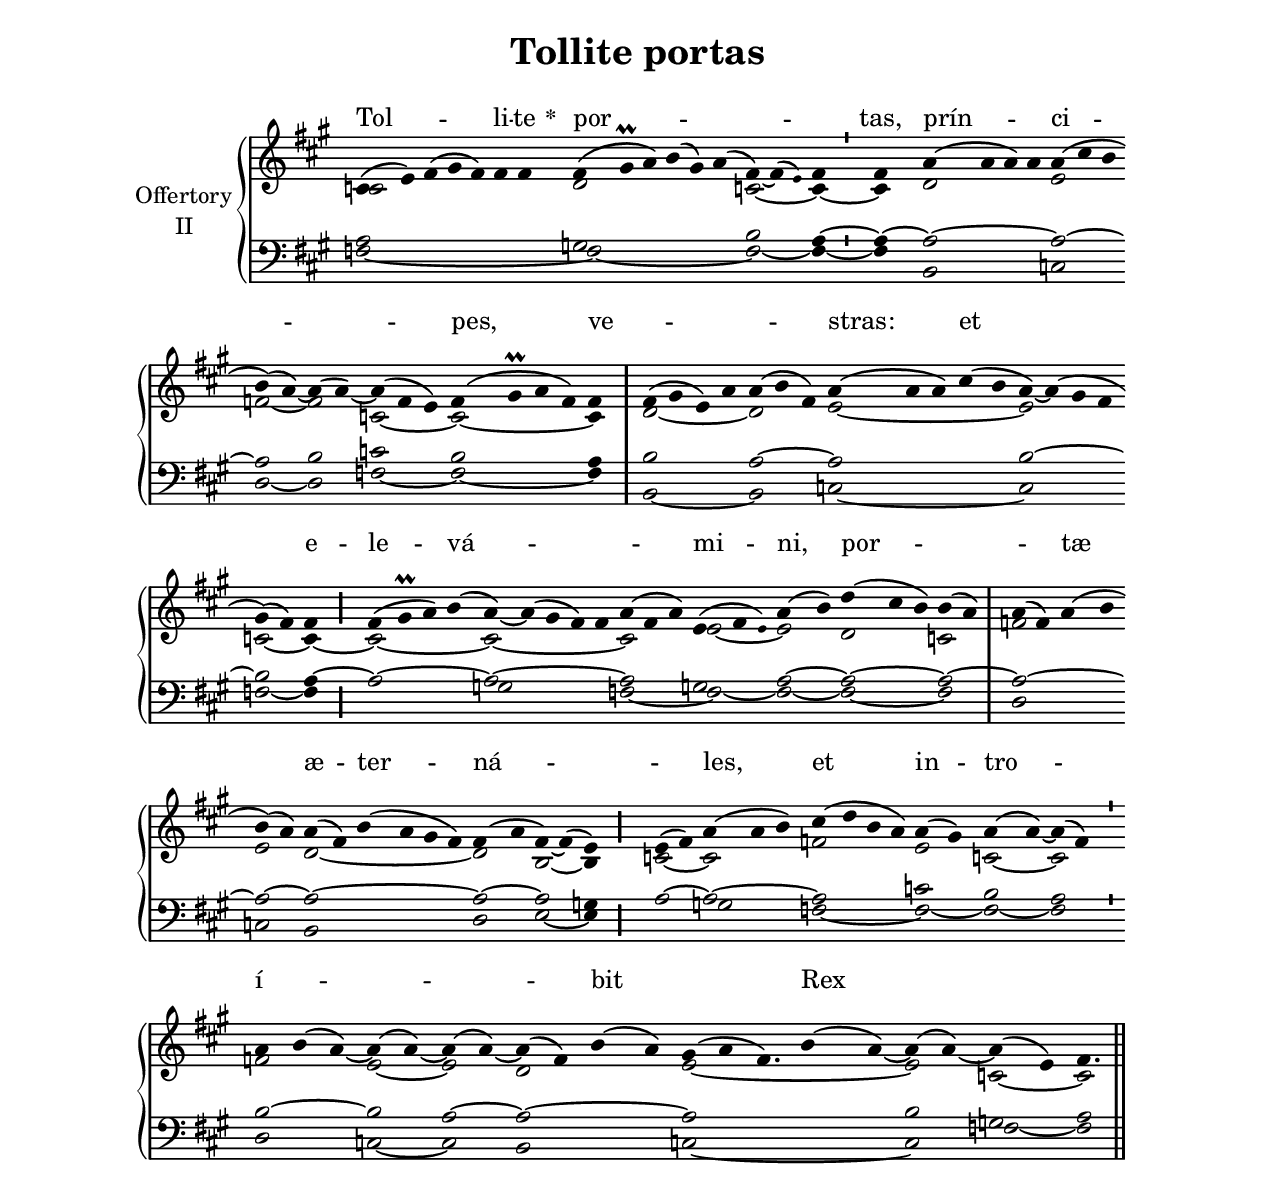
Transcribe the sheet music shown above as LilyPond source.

\version "2.18"
\include "gregorian.ly"
\include "noh2.ily"


%Page reference: page i.47
%(volume.page)

global = {
 \key fis \minor
 \cadenzaOn 
}

\header {
  title = \markup \center-column {"Tollite portas" \vspace #1 }
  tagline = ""
  composer = ""
}

\paper {
 #(include-special-characters)
  oddHeaderMarkup = \markup \fill-line {
    \line {}
    \center-column {
      \on-the-fly #first-page     " "
      \on-the-fly #not-first-page "Tollite portas"
    }
    \line { \on-the-fly #print-page-number-check-first \fromproperty #'page:page-number-string }
  }
  evenHeaderMarkup = \markup \fill-line {
    \line { \on-the-fly #print-page-number-check-first \fromproperty #'page:page-number-string }
    \center-column { "Tollite portas" }
    \line {}
  }
}

chantText = \lyricmode {
Tol -- _ li -- te 
\set stanza = " * " por -- _ _ _ tas, prín -- _ ci -- pes, ve -- _ _ _ stras: 
et e -- le -- vá -- _ _ mi -- ni, 
por -- _ _ tæ æ -- ter -- ná -- _ les, 
et in -- tro -- í -- _ bit _ 
Rex _ gló -- ri -- æ. _ _ _ _ _ _ _ _ _ _ }

chantMusic = {
\tieDown  cis'4 ( e'4) fis'4 ( gis'4 fis'4) fis'4 fis'4  fis'4 ( gis'\prall a'4) b'4 ( gis'4) a'4 ( fis'4) ~ fis'4 ( \once \tweak #'font-size #-4 e' ) fis'4 \divisioMinima
 fis'4 a'4 ( a'4 a'4) a'4 a'4 ( cis''4 b'4 \forceBreak
) b'4 ( a'4) ~ a'4 ( a'4) ~ a'4 ( fis'4 e'4) fis'4 ( gis'\prall a'4 fis'4) fis'4 \divisioMaxima
 fis'4 ( gis'4 e'4) a'4 a'4 ( b'4 fis'4) a'4 ( a'4 a'4) cis''4 ( b'4 a'4) ~ a'4 ( gis'4 fis'4 \forceBreak
) gis'4 ( fis'4) fis'4 \divisioMaior
 fis'4 ( gis'\prall a'4) b'4 ( a'4) ~ a'4 ( gis'4 fis'4) fis'4 a'4 ( fis'4 a'4) e'4 ( fis'4 \once \tweak #'font-size #-4 e' ) a'4 ( b'4) d''4 ( cis''4 b'4) b'4 ( a'4) \divisioMaxima
 a'4 ( fis'4) a'4 ( b'4 \forceBreak
) b'4 ( a'4) a'4 ( fis'4) b'4 ( a'4 gis'4 fis'4) fis'4 ( a'4 fis'4) ~ fis'4 ( e'4) \divisioMaior
 e'4 ( fis'4) a'4 ( a'4 b'4) cis''4 ( d''4 b'4 a'4) a'4 ( gis'4) a'4 ( a'4) ~ a'4 ( fis'4) \divisioMinima \forceBreak

 a'4 b'4 ( a'4) ~ a'4 ( a'4) ~ a'4 ( a'4) ~ a'4 ( fis'4) b'4 ( a'4) gis'4 ( a'4 fis'4.) b'4 ( a'4) ~ a'4 ( a'4) ~ a'4 ( e'4) fis'4. \finalis

}

altoMusic = {
c'2*7/2 d'2*6/2 c'2*3/2 ~ c'4 ~ \divisioMinima
c'4 d'2*4/2 e'2*3/2 f'2 ~ f'2 c'2*3/2 ~ c'2*4/2 ~ c'4 \divisioMaxima
d'2*4/2 ~ d'2*3/2 e'2*5/2 ~ e'2*4/2 c'2 ~ c'4 ~ \divisioMaior
c'2*4/2 ~ c'2*5/2 ~ c'2*3/2 e'2*3/2 ~ e'2 d'2*3/2 c'2 \divisioMaxima
f'2*4/2 e'2 d'2*6/2 ~ d'2 b2 ~ b4 \divisioMaior
c'2 ~ c'2*3/2 f'2*4/2 e'2 c'2 ~ c'2 \divisioMinima
f'2*3/2 e'2 ~ e'2 d'2*4/2 e'2*11/4 ~ e'2 c'2 ~ c'2*3/4 \finalis
}

tenorMusic = {
a2*7/2 g2*6/2 b2*3/2 a4 ~ \divisioMinima
a4 ~ a2*4/2 ~ a2*3/2 ~ a2 b2 c'2*3/2 b2*4/2 a4 \divisioMaxima
b2*4/2 a2*3/2 ~ a2*5/2 b2*4/2 ~ b2 a4 ~ \divisioMaior
a2*4/2 ~ a2*5/2 ~ a2*3/2 g2*3/2 a2 ~ a2*3/2 ~ a2 ~ \divisioMaxima
a2*4/2 ~ a2 ~ a2*6/2 ~ a2 ~ a2 g4 \divisioMaior
a2 ~ a2*3/2 ~ a2*4/2 c'2 b2 a2 \divisioMinima
b2*3/2 ~ b2 a2 ~ a2*4/2 ~ a2*11/4 b2 g2 a2*3/4 \finalis
}

bassMusic = {
f2*7/2 ~ f2*6/2 ~ f2*3/2 ~ f4 ~ \divisioMinima
f4 b,2*4/2 c2*3/2 d2 ~ d2 f2*3/2 ~ f2*4/2 ~ f4 \divisioMaxima
b,2*4/2 ~ b,2*3/2 c2*5/2 ~ c2*4/2 f2 ~ f4 \divisioMaior
r2*4/2 g2*5/2 f2*3/2 ~ f2*3/2 ~ f2 ~ f2*3/2 ~ f2 \divisioMaxima
d2*4/2 c2 b,2*6/2 d2 e2 ~ e4 \divisioMaior
r2 g2*3/2 f2*4/2 ~ f2 ~ f2 ~ f2 \divisioMinima
d2*3/2 c2 ~ c2 b,2*4/2 c2*11/4 ~ c2 f2 ~ f2*3/4 \finalis
}

voiceLines = {
\voiceLineStyle


}

\score{
  <<
    \new GrandStaff <<
      \set GrandStaff.autoBeaming = ##f
      \set GrandStaff.instrumentName = \markup \center-column {
        "Offertory"
        "II"
      }
      \new Staff = up <<
        \new Voice = "chant" {
          \voiceOne \global \chantMusic
        }
        \new Voice {
          \voiceTwo \global \altoMusic
        }
      >>

      \new Staff = down <<
        \clef bass
        \new Voice {
          \voiceOne \global \tenorMusic
        }
        \new Voice {
          \voiceTwo \global \bassMusic
        }
	\new Voice {
        \voiceThree \global \voiceLines
        }
      >>
    >>
    \new Lyrics \lyricsto chant {
      \chantText
    }
  >>
  \layout{
  }
  \midi{
    \tempo 4 = 125
  }
}
